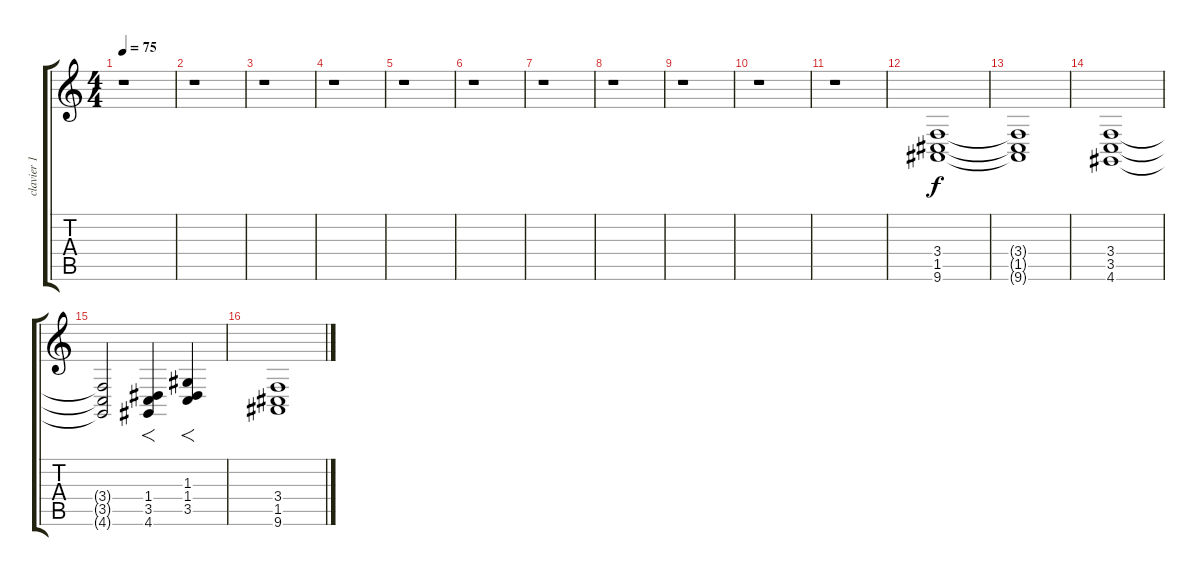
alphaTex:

\track ("clavier 1" "clavier 1") {instrument drawbarorgan}
\staff {score tabs}
\tuning (E4 B3 G3 D3 A2 E2) {hide}
\ts (4 4)
\tempo 75
\clef g2
\ks c
r.1{dy f} |
r.1 |
r.1 |
r.1 |
r.1 |
r.1 |
r.1 |
r.1 |
r.1 |
r.1 |
r.1 |
(3.4 1.5 9.6).1{volume 6 balance 8 instrument drawbarorgan} |
(3.4{t} 1.5{t} 9.6{t}).1 |
(3.4 3.5 4.6).1 |
(3.4{t} 3.5{t} 4.6{t}).2 (1.4 3.5 4.6).4{f} (1.3 1.4 3.5).4{f} |
(3.4 1.5 9.6).1
